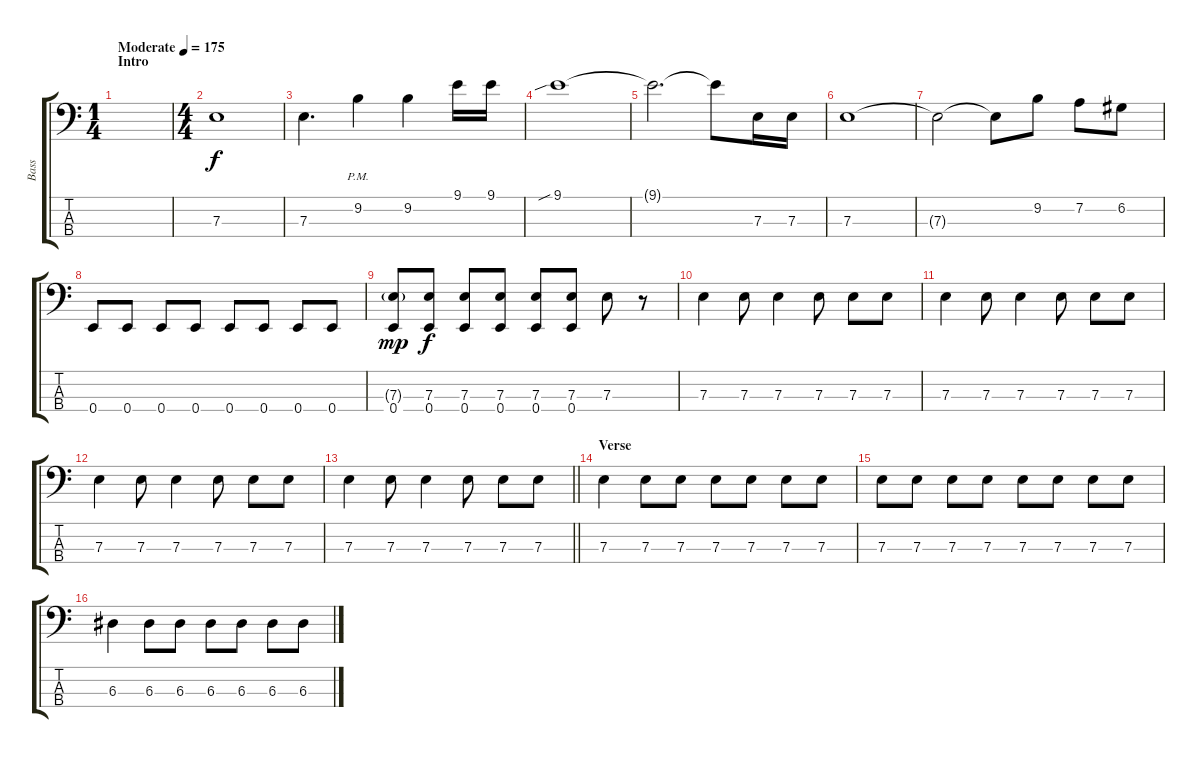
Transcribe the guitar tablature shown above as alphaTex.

\track ("Bass" "Bass") {instrument electricbasspick}
\staff {score tabs}
\tuning (G2 D2 A1 E1) {hide}
\ts (1 4)
\section ("" "Intro")
\tempo (175 "Moderate")
\clef f4
\ks c
|
\ts (4 4)
7.3.1 |
7.3.4{d} 9.2{pm}.4 9.2.4 9.1.16 9.1.16 |
9.1{sib}.1 |
9.1{t}.2{d} 9.1{t}.8 7.3.16 7.3.16 |
7.3.1 |
7.3{t}.2 7.3{t}.8 9.2.8 7.2.8 6.2.8 |
0.4.8 0.4.8 0.4.8 0.4.8 0.4.8 0.4.8 0.4.8 0.4.8 |
(7.3{g} 0.4).8{dy mp} (7.3 0.4).8{dy f} (7.3 0.4).8 (7.3 0.4).8 (7.3 0.4).8 (7.3 0.4).8 7.3.8 r.8 |
7.3.4 7.3.8 7.3.4 7.3.8 7.3.8 7.3.8 |
7.3.4 7.3.8 7.3.4 7.3.8 7.3.8 7.3.8 |
7.3.4 7.3.8 7.3.4 7.3.8 7.3.8 7.3.8 |
\barLineRight lightlight
7.3.4 7.3.8 7.3.4 7.3.8 7.3.8 7.3.8 |
\section ("" "Verse")
7.3.4 7.3.8 7.3.8 7.3.8 7.3.8 7.3.8 7.3.8 |
7.3.8 7.3.8 7.3.8 7.3.8 7.3.8 7.3.8 7.3.8 7.3.8 |
6.3.4 6.3.8 6.3.8 6.3.8 6.3.8 6.3.8 6.3.8
